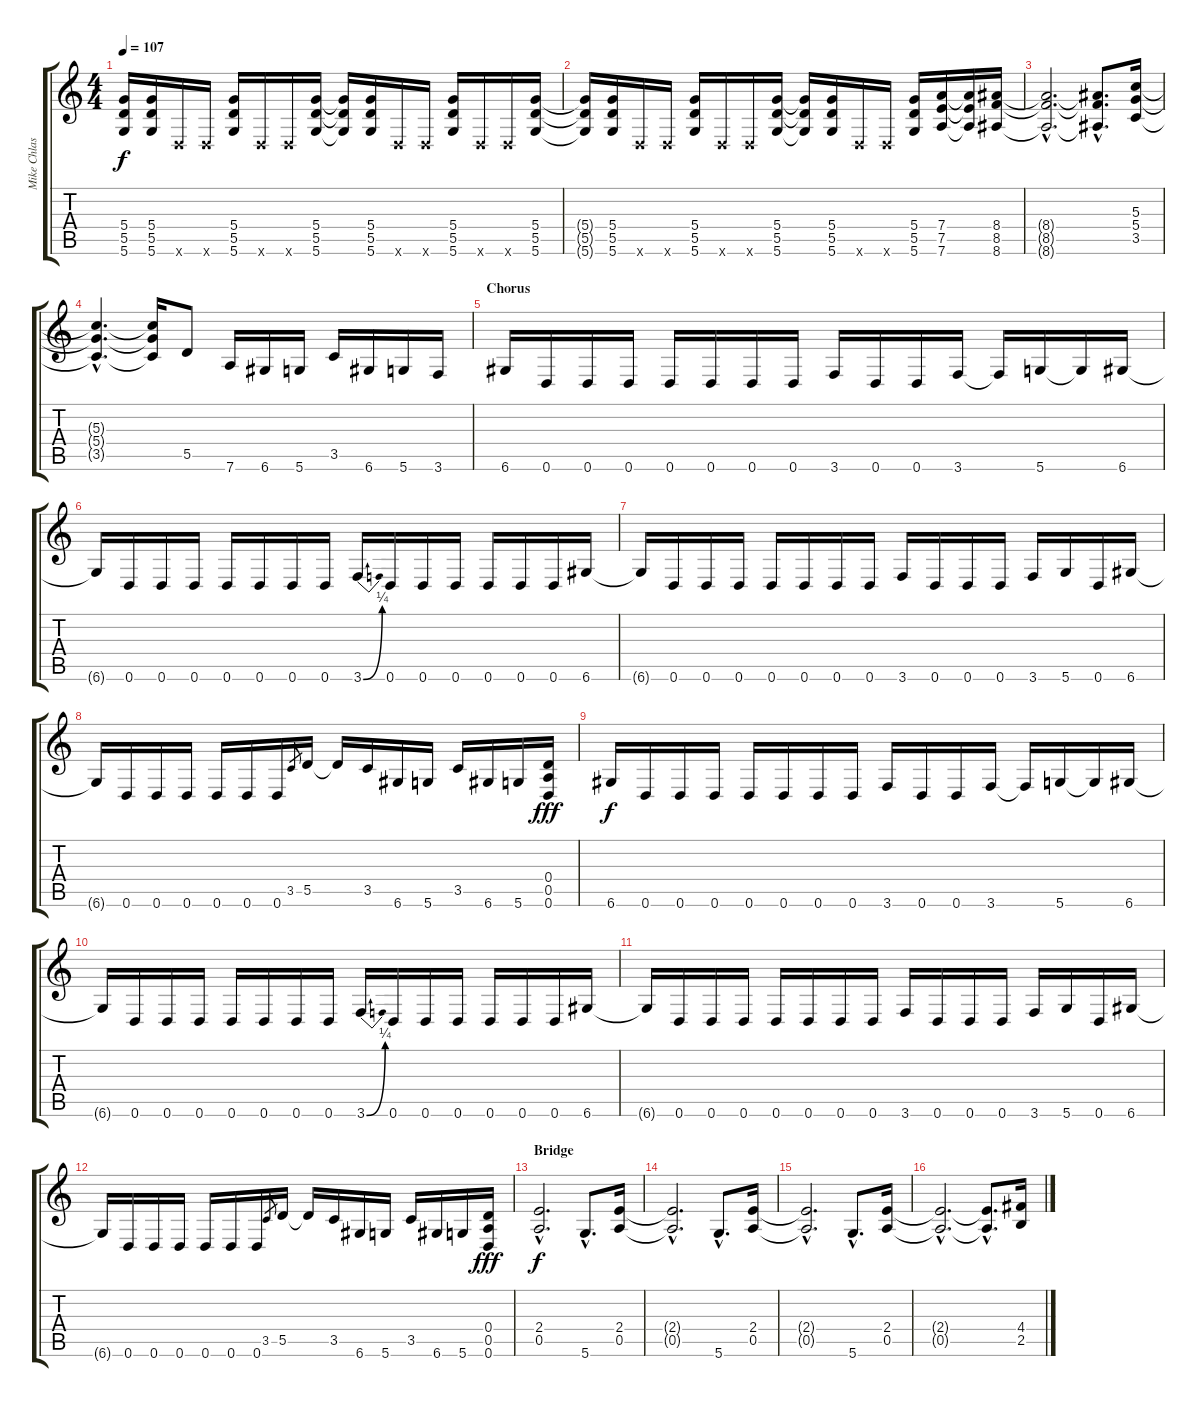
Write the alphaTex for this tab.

\track ("Mike Chlasciak " "Mike Chlas") {instrument distortionguitar}
\staff {score tabs}
\tuning (E4 B3 G3 D3 A2 D2) {hide}
\ts (4 4)
\tempo 107
\clef g2
\ks c
(5.4{t} 5.5{t} 5.6{t}).16{dy f} (5.4 5.5 5.6).16 0.6{x}.16 0.6{x}.16 (5.4 5.5 5.6).16 0.6{x}.16 0.6{x}.16 (5.4 5.5 5.6).16 (5.4{t} 5.5{t} 5.6{t}).16 (5.4 5.5 5.6).16 0.6{x}.16 0.6{x}.16 (5.4 5.5 5.6).16 0.6{x}.16 0.6{x}.16 (5.4 5.5 5.6).16 |
(5.4{t} 5.5{t} 5.6{t}).16 (5.4 5.5 5.6).16 0.6{x}.16 0.6{x}.16 (5.4 5.5 5.6).16 0.6{x}.16 0.6{x}.16 (5.4 5.5 5.6).16 (5.4{t} 5.5{t} 5.6{t}).16 (5.4 5.5 5.6).16 0.6{x}.16 0.6{x}.16 (5.4 5.5 5.6).16 (7.4 7.5 7.6).16 (7.4{t} 7.5{t} 7.6{t}).16 (8.4 8.5 8.6).16 |
(8.4{hac t} 8.5{hac t} 8.6{hac t}).2{d} (8.4{hac t} 8.5{hac t} 8.6{hac t}).8{d} (5.3 5.4 3.5).16 |
(5.3{hac t} 5.4{hac t} 3.5{hac t}).4{d} (5.3{t} 5.4{t} 3.5{t}).16 5.5.8 7.6.16 6.6.16 5.6.16 3.5.16 6.6.16 5.6.16 3.6.16 |
\section ("" "Chorus")
6.6.16 0.6.16 0.6.16 0.6.16 0.6.16 0.6.16 0.6.16 0.6.16 3.6.16 0.6.16 0.6.16 3.6.16 3.6{t}.16 5.6.16 5.6{t}.16 6.6.16 |
6.6{t}.16 0.6.16 0.6.16 0.6.16 0.6.16 0.6.16 0.6.16 0.6.16 3.6{be (bend 0 0 60 1)}.16 0.6.16 0.6.16 0.6.16 0.6.16 0.6.16 0.6.16 6.6.16 |
6.6{t}.16 0.6.16 0.6.16 0.6.16 0.6.16 0.6.16 0.6.16 0.6.16 3.6.16 0.6.16 0.6.16 0.6.16 3.6.16 5.6.16 0.6.16 6.6.16 |
6.6{t}.16 0.6.16 0.6.16 0.6.16 0.6.16 0.6.16 0.6.16 3.5.8{gr} 5.5.16 5.5{t}.16 3.5.16 6.6.16 5.6.16 3.5.16 6.6.16 5.6.16 (0.4 0.5 0.6).16{dy fff} |
6.6.16{dy f} 0.6.16 0.6.16 0.6.16 0.6.16 0.6.16 0.6.16 0.6.16 3.6.16 0.6.16 0.6.16 3.6.16 3.6{t}.16 5.6.16 5.6{t}.16 6.6.16 |
6.6{t}.16 0.6.16 0.6.16 0.6.16 0.6.16 0.6.16 0.6.16 0.6.16 3.6{be (bend 0 0 60 1)}.16 0.6.16 0.6.16 0.6.16 0.6.16 0.6.16 0.6.16 6.6.16 |
6.6{t}.16 0.6.16 0.6.16 0.6.16 0.6.16 0.6.16 0.6.16 0.6.16 3.6.16 0.6.16 0.6.16 0.6.16 3.6.16 5.6.16 0.6.16 6.6.16 |
6.6{t}.16 0.6.16 0.6.16 0.6.16 0.6.16 0.6.16 0.6.16 3.5.8{gr} 5.5.16 5.5{t}.16 3.5.16 6.6.16 5.6.16 3.5.16 6.6.16 5.6.16 (0.4 0.5 0.6).16{dy fff} |
\section ("" "Bridge")
(2.4{hac} 0.5{hac}).2{d dy f} 5.6{hac}.8{d} (2.4 0.5).16 |
(2.4{hac t} 0.5{hac t}).2{d} 5.6{hac}.8{d} (2.4 0.5).16 |
(2.4{hac t} 0.5{hac t}).2{d} 5.6{hac}.8{d} (2.4 0.5).16 |
(2.4{hac t} 0.5{hac t}).2{d} (2.4{hac t} 0.5{hac t}).8{d} (4.4 2.5).16
